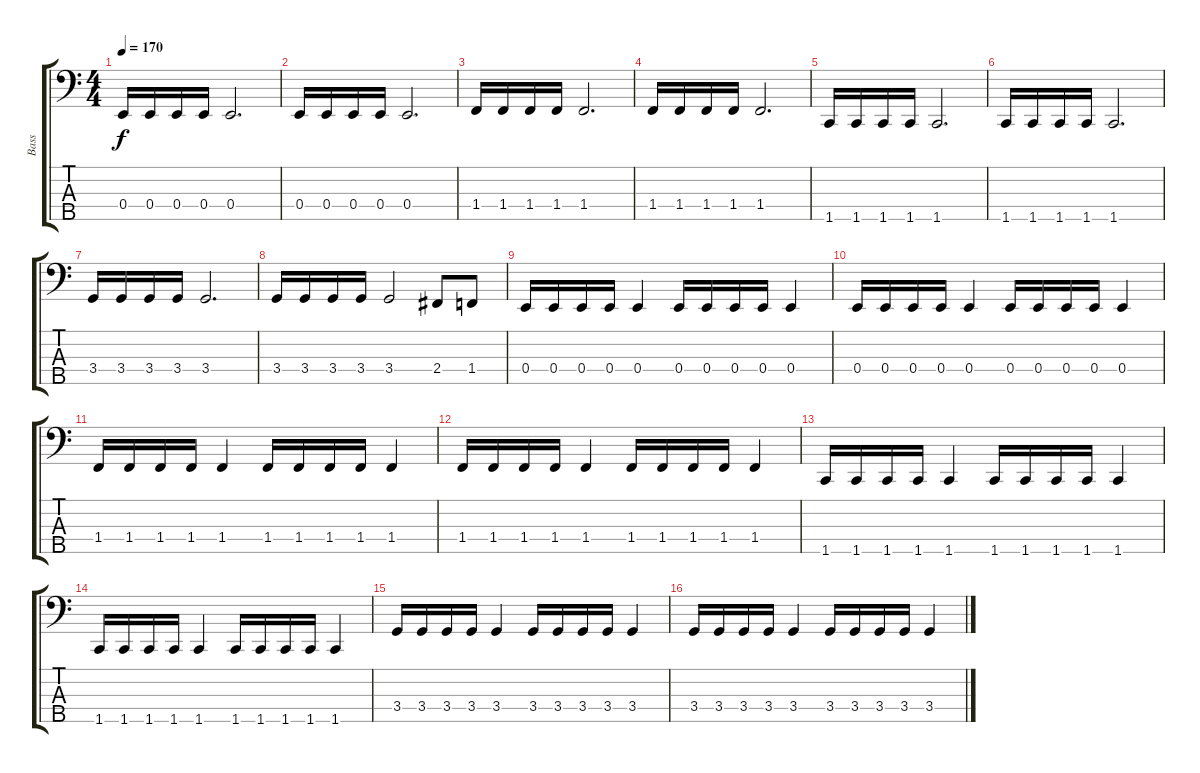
\track ("Bass" "Bass") {instrument electricbassfinger}
\staff {score tabs}
\tuning (G2 D2 A1 E1 B0) {hide}
\ts (4 4)
\tempo 170
\clef f4
\ks c
0.4.16{dy f} 0.4.16 0.4.16 0.4.16 0.4.2{d} |
0.4.16 0.4.16 0.4.16 0.4.16 0.4.2{d} |
1.4.16 1.4.16 1.4.16 1.4.16 1.4.2{d} |
1.4.16 1.4.16 1.4.16 1.4.16 1.4.2{d} |
1.5.16 1.5.16 1.5.16 1.5.16 1.5.2{d} |
1.5.16 1.5.16 1.5.16 1.5.16 1.5.2{d} |
3.4.16 3.4.16 3.4.16 3.4.16 3.4.2{d} |
3.4.16 3.4.16 3.4.16 3.4.16 3.4.2 2.4.8 1.4.8 |
0.4.16 0.4.16 0.4.16 0.4.16 0.4.4 0.4.16 0.4.16 0.4.16 0.4.16 0.4.4 |
0.4.16 0.4.16 0.4.16 0.4.16 0.4.4 0.4.16 0.4.16 0.4.16 0.4.16 0.4.4 |
1.4.16 1.4.16 1.4.16 1.4.16 1.4.4 1.4.16 1.4.16 1.4.16 1.4.16 1.4.4 |
1.4.16 1.4.16 1.4.16 1.4.16 1.4.4 1.4.16 1.4.16 1.4.16 1.4.16 1.4.4 |
1.5.16 1.5.16 1.5.16 1.5.16 1.5.4 1.5.16 1.5.16 1.5.16 1.5.16 1.5.4 |
1.5.16 1.5.16 1.5.16 1.5.16 1.5.4 1.5.16 1.5.16 1.5.16 1.5.16 1.5.4 |
3.4.16 3.4.16 3.4.16 3.4.16 3.4.4 3.4.16 3.4.16 3.4.16 3.4.16 3.4.4 |
3.4.16 3.4.16 3.4.16 3.4.16 3.4.4 3.4.16 3.4.16 3.4.16 3.4.16 3.4.4
